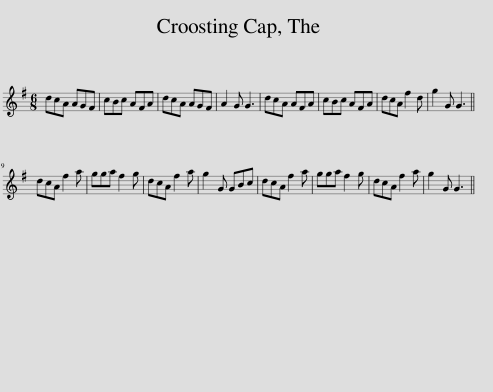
X:1
L:1/8
M:6/8
I:linebreak $
K:G
V:1 treble
V:1
 dcA AGF | cBc AFA | dcA AGF | A2 G G3 | dcA AFA | %5
 cBc AFA | dcA f2 d | g2 G G3 ||$ dcA f2 a | gga f2 g | %10
 dcA f2 a | g2 G GBc | dcA f2 a | gga f2 g | dcA f2 a | %15
 g2 G G3 || %16
